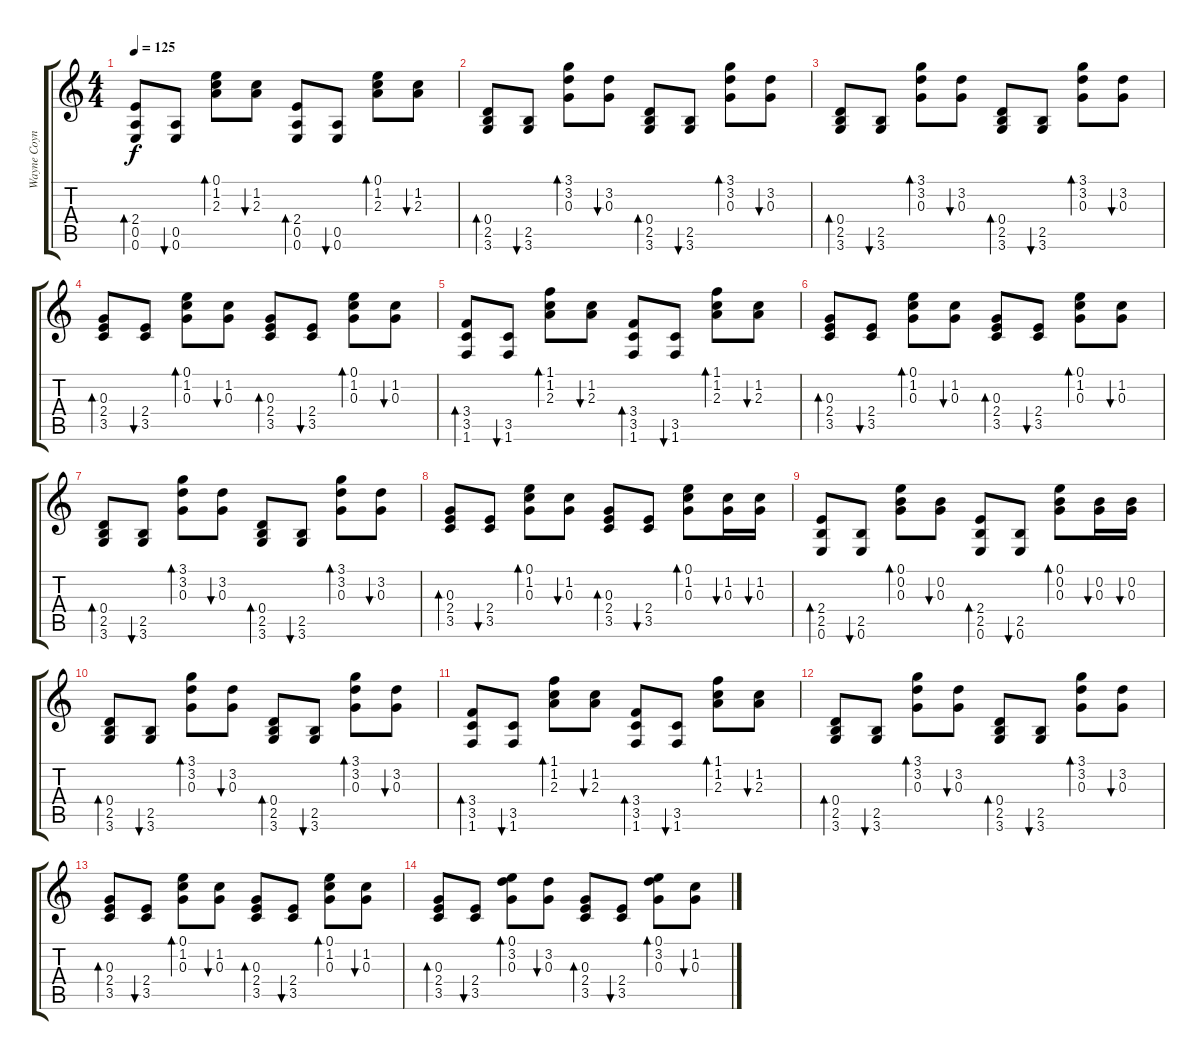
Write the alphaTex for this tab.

\track ("Wayne Coyne (Guitar Left)" "Wayne Coyn") {instrument acousticguitarsteel}
\staff {score tabs}
\tuning (E4 B3 G3 D3 A2 E2) {hide}
\ts (4 4)
\tempo 125
\clef g2
\ks c
(2.4 0.5 0.6).8{bd 60 dy f} (0.5 0.6).8{bu 60} (0.1 1.2 2.3).8{bd 60} (1.2 2.3).8{bu 60} (2.4 0.5 0.6).8{bd 60} (0.5 0.6).8{bu 60} (0.1 1.2 2.3).8{bd 60} (1.2 2.3).8{bu 60} |
(0.4 2.5 3.6).8{bd 60} (2.5 3.6).8{bu 60} (3.1 3.2 0.3).8{bd 60} (3.2 0.3).8{bu 60} (0.4 2.5 3.6).8{bd 60} (2.5 3.6).8{bu 60} (3.1 3.2 0.3).8{bd 60} (3.2 0.3).8{bu 60} |
(0.4 2.5 3.6).8{bd 60} (2.5 3.6).8{bu 60} (3.1 3.2 0.3).8{bd 60} (3.2 0.3).8{bu 60} (0.4 2.5 3.6).8{bd 60} (2.5 3.6).8{bu 60} (3.1 3.2 0.3).8{bd 60} (3.2 0.3).8{bu 60} |
(0.3 2.4 3.5).8{bd 60} (2.4 3.5).8{bu 60} (0.1 1.2 0.3).8{bd 60} (1.2 0.3).8{bu 60} (0.3 2.4 3.5).8{bd 60} (2.4 3.5).8{bu 60} (0.1 1.2 0.3).8{bd 60} (1.2 0.3).8{bu 60} |
(3.4 3.5 1.6).8{bd 60} (3.5 1.6).8{bu 60} (1.1 1.2 2.3).8{bd 60} (1.2 2.3).8{bu 60} (3.4 3.5 1.6).8{bd 60} (3.5 1.6).8{bu 60} (1.1 1.2 2.3).8{bd 60} (1.2 2.3).8{bu 60} |
(0.3 2.4 3.5).8{bd 60} (2.4 3.5).8{bu 60} (0.1 1.2 0.3).8{bd 60} (1.2 0.3).8{bu 60} (0.3 2.4 3.5).8{bd 60} (2.4 3.5).8{bu 60} (0.1 1.2 0.3).8{bd 60} (1.2 0.3).8{bu 60} |
(0.4 2.5 3.6).8{bd 60} (2.5 3.6).8{bu 60} (3.1 3.2 0.3).8{bd 60} (3.2 0.3).8{bu 60} (0.4 2.5 3.6).8{bd 60} (2.5 3.6).8{bu 60} (3.1 3.2 0.3).8{bd 60} (3.2 0.3).8{bu 60} |
(0.3 2.4 3.5).8{bd 60} (2.4 3.5).8{bu 60} (0.1 1.2 0.3).8{bd 60} (1.2 0.3).8{bu 60} (0.3 2.4 3.5).8{bd 60} (2.4 3.5).8{bu 60} (0.1 1.2 0.3).8{bd 60} (1.2 0.3).16{bu 60} (1.2 0.3).16{bu 60} |
(2.4 2.5 0.6).8{bd 60} (2.5 0.6).8{bu 60} (0.1 0.2 0.3).8{bd 60} (0.2 0.3).8{bu 60} (2.4 2.5 0.6).8{bd 60} (2.5 0.6).8{bu 60} (0.1 0.2 0.3).8{bd 60} (0.2 0.3).16{bu 60} (0.2 0.3).16{bu 60} |
(0.4 2.5 3.6).8{bd 60} (2.5 3.6).8{bu 60} (3.1 3.2 0.3).8{bd 60} (3.2 0.3).8{bu 60} (0.4 2.5 3.6).8{bd 60} (2.5 3.6).8{bu 60} (3.1 3.2 0.3).8{bd 60} (3.2 0.3).8{bu 60} |
(3.4 3.5 1.6).8{bd 60} (3.5 1.6).8{bu 60} (1.1 1.2 2.3).8{bd 60} (1.2 2.3).8{bu 60} (3.4 3.5 1.6).8{bd 60} (3.5 1.6).8{bu 60} (1.1 1.2 2.3).8{bd 60} (1.2 2.3).8{bu 60} |
(0.4 2.5 3.6).8{bd 60} (2.5 3.6).8{bu 60} (3.1 3.2 0.3).8{bd 60} (3.2 0.3).8{bu 60} (0.4 2.5 3.6).8{bd 60} (2.5 3.6).8{bu 60} (3.1 3.2 0.3).8{bd 60} (3.2 0.3).8{bu 60} |
(0.3 2.4 3.5).8{bd 60} (2.4 3.5).8{bu 60} (0.1 1.2 0.3).8{bd 60} (1.2 0.3).8{bu 60} (0.3 2.4 3.5).8{bd 60} (2.4 3.5).8{bu 60} (0.1 1.2 0.3).8{bd 60} (1.2 0.3).8{bu 60} |
(0.3 2.4 3.5).8{bd 60} (2.4 3.5).8{bu 60} (0.1 3.2 0.3).8{bd 60} (3.2 0.3).8{bu 60} (0.3 2.4 3.5).8{bd 60} (2.4 3.5).8{bu 60} (0.1 3.2 0.3).8{bd 60} (1.2 0.3).8{bu 60}
